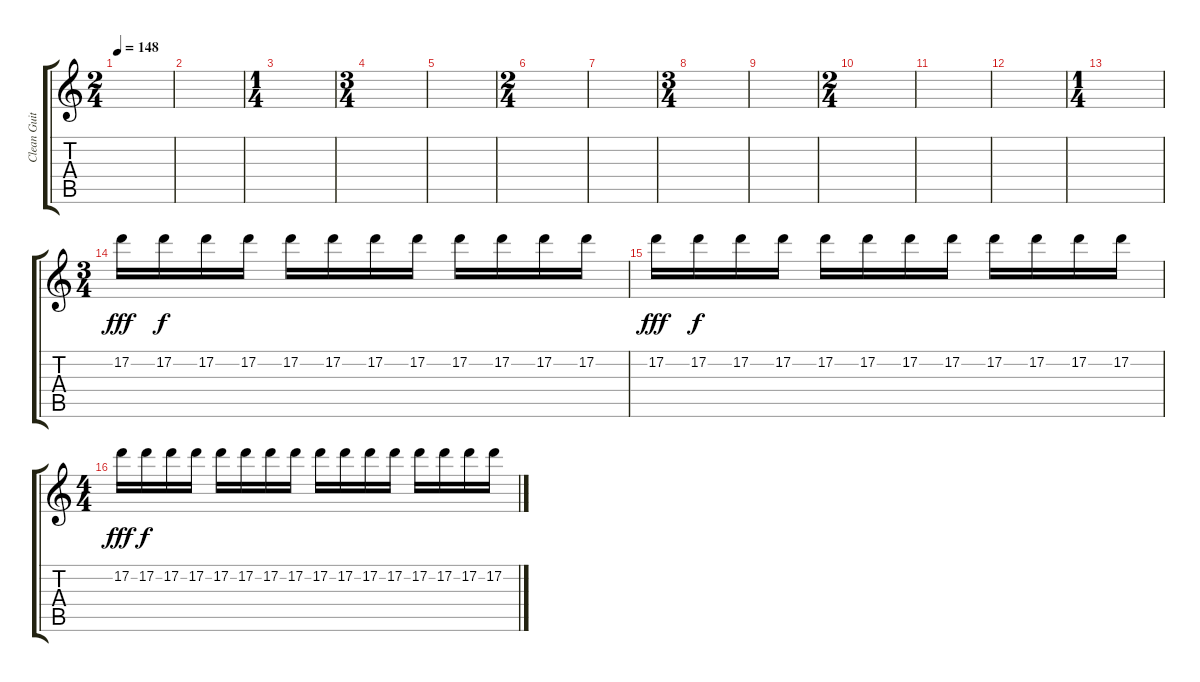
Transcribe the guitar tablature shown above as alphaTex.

\track ("Clean Guitar Fills" "Clean Guit") {instrument electricguitarclean}
\staff {score tabs}
\tuning (D4 A3 F3 C3 G2 C2) {hide}
\ts (2 4)
\tempo 148
\clef g2
\ks c
|
|
\ts (1 4)
|
\ts (3 4)
|
|
\ts (2 4)
|
|
\ts (3 4)
|
|
\ts (2 4)
|
|
|
\ts (1 4)
|
\ts (3 4)
17.2.16{dy fff} 17.2.16{dy f} 17.2.16 17.2.16 17.2.16 17.2.16 17.2.16 17.2.16 17.2.16 17.2.16 17.2.16 17.2.16 |
17.2.16{dy fff} 17.2.16{dy f} 17.2.16 17.2.16 17.2.16 17.2.16 17.2.16 17.2.16 17.2.16 17.2.16 17.2.16 17.2.16 |
\ts (4 4)
17.2.16{dy fff} 17.2.16{dy f} 17.2.16 17.2.16 17.2.16 17.2.16 17.2.16 17.2.16 17.2.16 17.2.16 17.2.16 17.2.16 17.2.16 17.2.16 17.2.16 17.2.16
